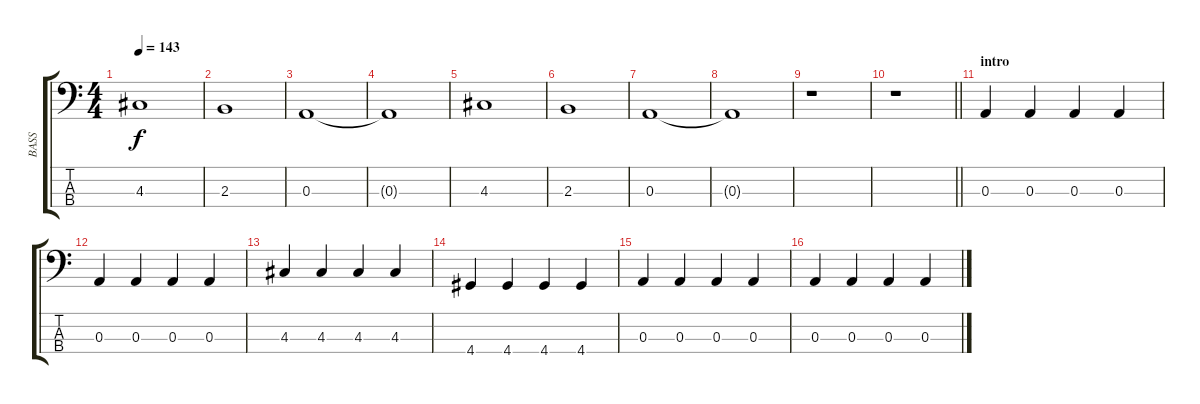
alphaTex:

\track ("BASS" "BASS") {instrument slapbass2}
\staff {score tabs}
\tuning (G2 D2 A1 E1) {hide}
\ts (4 4)
\tempo 143
\clef f4
\ks c
4.3.1{dy f} |
2.3.1 |
0.3.1 |
0.3{t}.1 |
4.3.1 |
2.3.1 |
0.3.1 |
0.3{t}.1 |
r.1 |
\barLineRight lightlight
r.1 |
\section ("" "intro")
0.3.4 0.3.4 0.3.4 0.3.4 |
0.3.4 0.3.4 0.3.4 0.3.4 |
4.3.4 4.3.4 4.3.4 4.3.4 |
4.4.4 4.4.4 4.4.4 4.4.4 |
0.3.4 0.3.4 0.3.4 0.3.4 |
0.3.4 0.3.4 0.3.4 0.3.4
